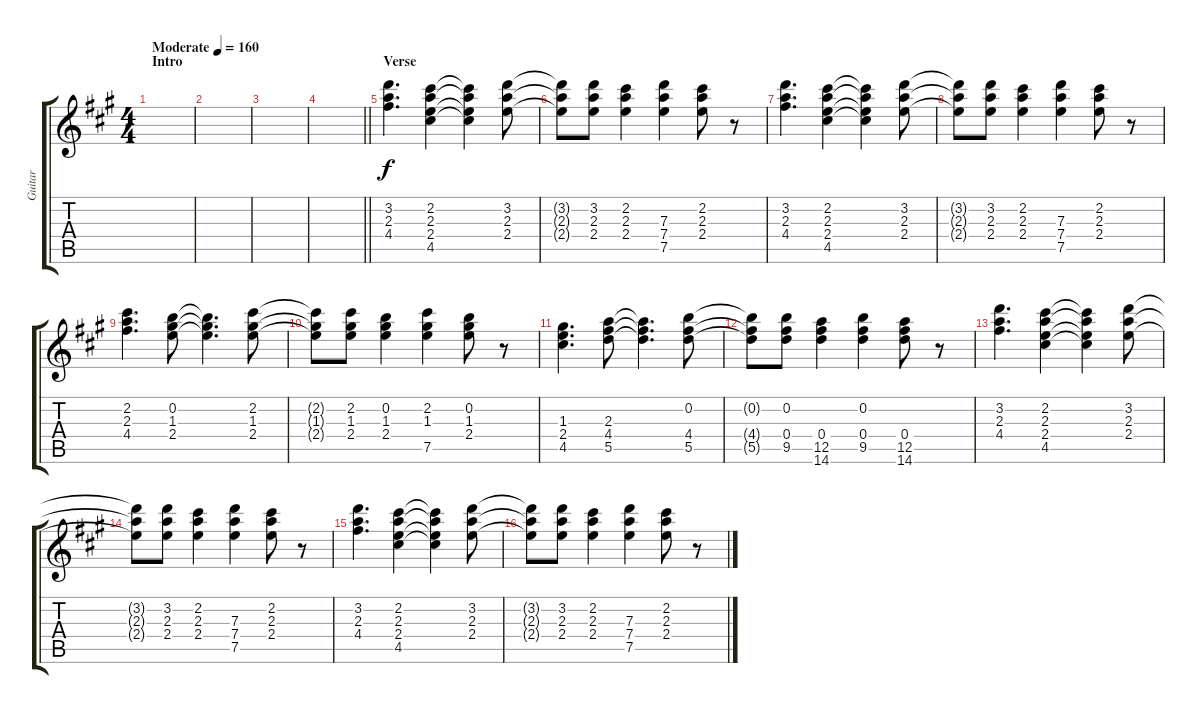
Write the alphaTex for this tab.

\track ("Guitar" "Guitar") {instrument electricguitarclean}
\staff {score tabs}
\tuning (E5 B4 G4 D4 A3 E3) {hide}
\ts (4 4)
\section ("" "Intro")
\tempo (160 "Moderate")
\clef g2
\ks a
|
|
|
\barLineRight lightlight
|
\section ("" "Verse")
(3.2 2.3 4.4).4{d} (2.2 2.3 2.4 4.5).4 (2.2{t} 2.3{t} 2.4{t} 4.5{t}).4 (3.2 2.3 2.4).8 |
(3.2{t} 2.3{t} 2.4{t}).8 (3.2 2.3 2.4).8 (2.2 2.3 2.4).4 (7.3 7.4 7.5).4 (2.2 2.3 2.4).8 r.8 |
(3.2 2.3 4.4).4{d} (2.2 2.3 2.4 4.5).4 (2.2{t} 2.3{t} 2.4{t} 4.5{t}).4 (3.2 2.3 2.4).8 |
(3.2{t} 2.3{t} 2.4{t}).8 (3.2 2.3 2.4).8 (2.2 2.3 2.4).4 (7.3 7.4 7.5).4 (2.2 2.3 2.4).8 r.8 |
(2.2 2.3 4.4).4{d} (0.2 1.3 2.4).8 (0.2{t} 1.3{t} 2.4{t}).4{d} (2.2 1.3 2.4).8 |
(2.2{t} 1.3{t} 2.4{t}).8 (2.2 1.3 2.4).8 (0.2 1.3 2.4).4 (2.2 1.3 7.5).4 (0.2 1.3 2.4).8 r.8 |
(1.3 2.4 4.5).4{d} (2.3 4.4 5.5).8 (2.3{t} 4.4{t} 5.5{t}).4{d} (0.2 4.4 5.5).8 |
(0.2{t} 4.4{t} 5.5{t}).8 (0.2 0.4 9.5).8 (0.4 12.5 14.6).4 (0.2 0.4 9.5).4 (0.4 12.5 14.6).8 r.8 |
(3.2 2.3 4.4).4{d} (2.2 2.3 2.4 4.5).4 (2.2{t} 2.3{t} 2.4{t} 4.5{t}).4 (3.2 2.3 2.4).8 |
(3.2{t} 2.3{t} 2.4{t}).8 (3.2 2.3 2.4).8 (2.2 2.3 2.4).4 (7.3 7.4 7.5).4 (2.2 2.3 2.4).8 r.8 |
(3.2 2.3 4.4).4{d} (2.2 2.3 2.4 4.5).4 (2.2{t} 2.3{t} 2.4{t} 4.5{t}).4 (3.2 2.3 2.4).8 |
(3.2{t} 2.3{t} 2.4{t}).8 (3.2 2.3 2.4).8 (2.2 2.3 2.4).4 (7.3 7.4 7.5).4 (2.2 2.3 2.4).8 r.8
